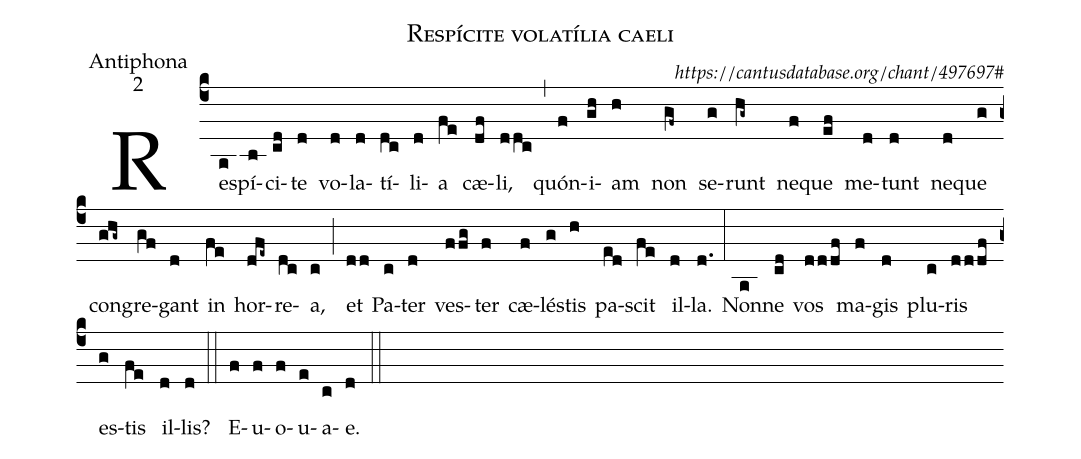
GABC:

name:Respícite volatília caeli;
office-part:Antiphona;
mode:2;
commentary:https://cantusdatabase.org/chant/497697#;
%%
(c4)Re(a)spí(b)ci(cd)te(d) vo(d)la(d)tí(dc)li(d)a(fe) cæ(df)li,(ddc) (,)quón(f)i(gh)am(h) non(gf~) se(g)runt(hg~) ne(f)que(ef) me(d)tunt(d) ne(d)que(g) con(ghg~)gre(gf)gant(d) in(fe) hor(dfe~)re(dc)a,(c) (;) et(dd) Pa(c)ter(d) ves(ffg)ter(f) cæ(f)lés(g)tis(h) pa(ed)scit(fe) il(d)la.(d.) (:) Non(a)ne(cd) vos(dddf) ma(f)gis(d) plu(c)ris(dddf) es(g)tis(fe) il(d)lis?(d) (::) E(f)u(f)o(f)u(e)a(c)e.(d) (::)
